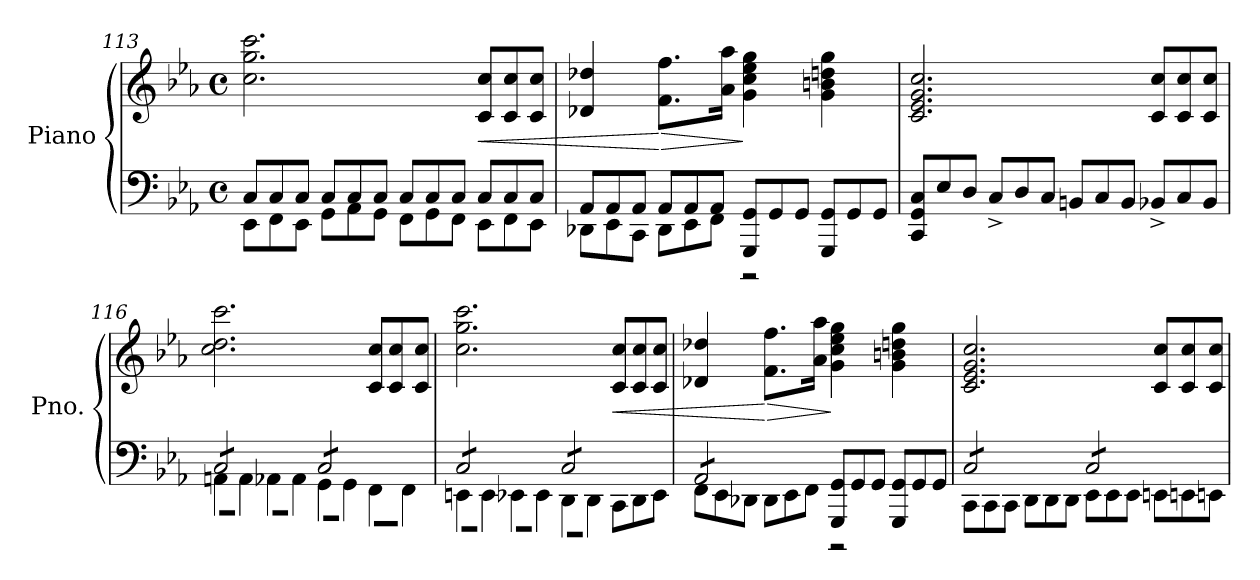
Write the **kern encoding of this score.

**kern	**kern	**dynam
*part1	*part1	*part1
*staff2	*staff1	*staff1/2
*I"Piano	*	*
*I'Pno.	*	*
*clefF4	*clefG2	*
*k[b-e-a-]	*k[b-e-a-]	*
*M4/4	*M4/4	*
*met(c)	*met(c)	*
*Xtuplet	*	*
=113	=113	=113
*^	*	*
12C/L	12EE-\L	2.cc\ 2.gg\ 2.ccc\	.
12C/	12FF\	.	.
12C/J	12EE-\J	.	.
12C/L	12GG\L	.	.
12C/	12AA-\	.	.
12C/J	12GG\J	.	.
12C/L	12FF\L	.	.
12C/	12GG\	.	.
12C/J	12FF\J	.	.
*	*	*Xtuplet	*
!	!	!	!LO:HP:b
12C/L	12EE-\L	12c/ 12cc/L	<
12C/	12FF\	12c/ 12cc/	.
12C/J	12EE-\J	12c/ 12cc/J	.
!!LO:LB:g=z
=114	=114	=114	=114
12AA-/L	12DD-X\L	4d-X/ 4dd-X/	.
12AA-/	12EE-\	.	.
12AA-/J	12CC\J	.	.
!	!	!	!LO:HP:n=1:b
12AA-/L	12DD-\L	8.f\ 8.ff\L	[ >
12AA-/	12EE-\	.	.
12AA-/J	12FF\J	.	.
.	.	16a-\ 16aa-\Jk	.
12GGG/ 12GG/L	2r	4g\ 4cc\ 4ee-\ 4gg\	]
12GG/	.	.	.
12GG/J	.	.	.
12GGG/ 12GG/L	.	4g\ 4bn\ 4ddn\ 4gg\	.
12GG/	.	.	.
12GG/J	.	.	.
*v	*v	*	*
=115	=115	=115
12CC/ 12GG/ 12C/L	2.c/ 2.e-/ 2.g/ 2.cc/	.
12E-/	.	.
12D/J	.	.
12C^/L	.	.
12D/	.	.
12C/J	.	.
12BBn/L	.	.
12C/	.	.
12BB/J	.	.
12BB-X^/L	12c/ 12cc/L	.
12C/	12c/ 12cc/	.
12BB-/J	12c/ 12cc/J	.
=116	=116	=116
*^	*	*
*tremolo	*	*	*
12C/L	12AAn\L	2.cc\ 2.dd\ 2.ccc\	.
12C/	12BB-\	.	.
12C/	12AA\J	.	.
12C/	12AA-X\L	.	.
12C/	12BB-\	.	.
12C/J	12AA-\J	.	.
12C/L	12GG\L	.	.
12C/	12AA-\	.	.
12C/	12GG\J	.	.
12C/	12FF\L	12c/ 12cc/L	.
12C/	12GG\	12c/ 12cc/	.
12C/J	12FF\J	12c/ 12cc/J	.
!!LO:LB:g=z
=117	=117	=117	=117
12C/L	12EEn\L	2.cc\ 2.gg\ 2.ccc\	.
12C/	12FF\	.	.
12C/	12EE\J	.	.
12C/	12EE-X\L	.	.
12C/	12FF\	.	.
12C/J	12EE-\J	.	.
12C/L	12DD\L	.	.
12C/	12EE-\	.	.
12C/	12DD\J	.	.
!	!	!	!LO:HP:b
12C/	12CC\L	12c/ 12cc/L	<
12C/	12DD\	12c/ 12cc/	.
12C/J	12EE-\J	12c/ 12cc/J	.
=118	=118	=118	=118
12AA-/L	12FF\L	4d-X/ 4dd-X/	.
12AA-/	12EE-\	.	.
12AA-/	12DD-X\J	.	.
!	!	!	!LO:HP:n=1:b
12AA-/	12DD-\L	8.f\ 8.ff\L	[ >
12AA-/	12EE-\	.	.
12AA-/J	12FF\J	.	.
*Xtremolo	*	*	*
.	.	16a-\ 16aa-\Jk	.
12GGG/ 12GG/L	2r	4g\ 4cc\ 4ee-\ 4gg\	]
12GG/	.	.	.
12GG/J	.	.	.
12GGG/ 12GG/L	.	4g\ 4bn\ 4ddn\ 4gg\	.
12GG/	.	.	.
12GG/J	.	.	.
=119	=119	=119	=119
*tremolo	*	*	*
12C/L	12CC\L	2.c/ 2.e-/ 2.g/ 2.cc/	.
12C/	12CC\	.	.
12C/	12CC\J	.	.
12C/	12DD\L	.	.
12C/	12DD\	.	.
12C/J	12DD\J	.	.
12C/L	12EE-\L	.	.
12C/	12EE-\	.	.
12C/	12EE-\J	.	.
12C/	12EEn\L	12c/ 12cc/L	.
12C/	12EEn\	12c/ 12cc/	.
12C/J	12EEn\J	12c/ 12cc/J	.
*Xtremolo	*	*	*
*v	*v	*	*
=	=	=
*-	*-	*-
